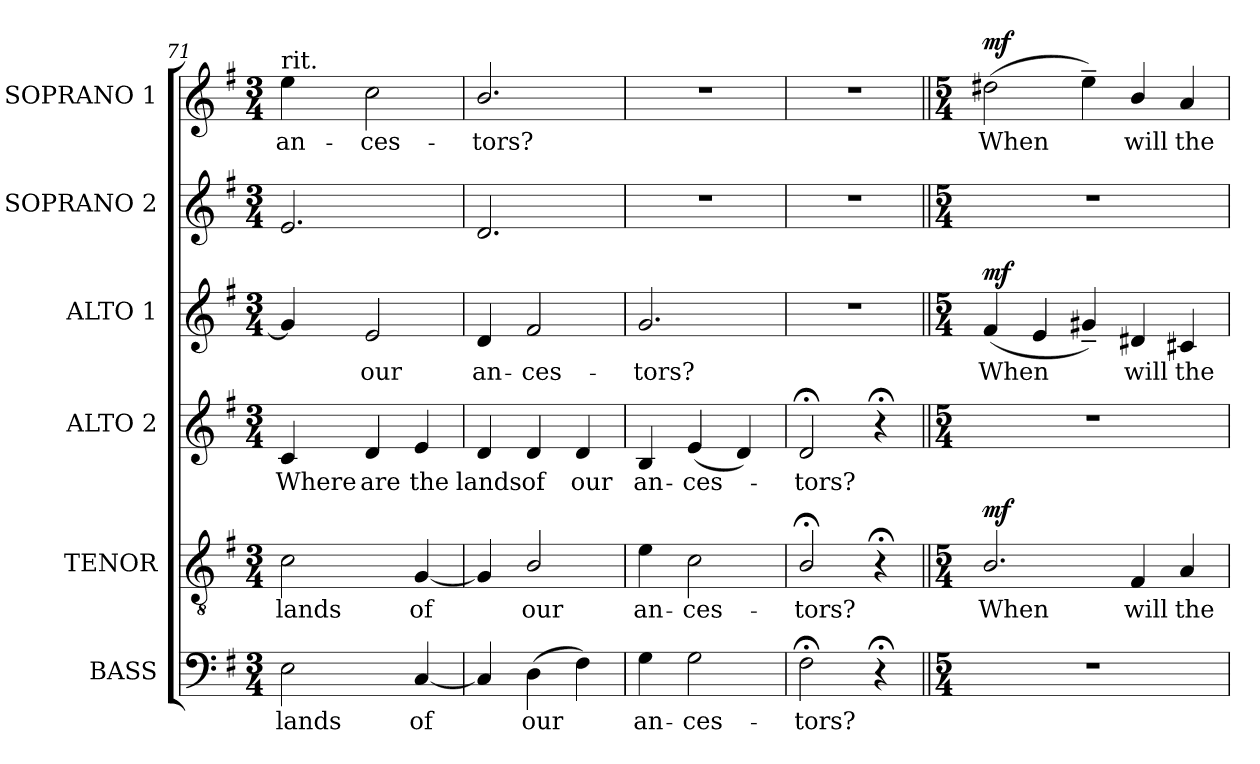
**kern	**text	**kern	**text	**dynam	**kern	**text	**kern	**text	**dynam	**kern	**kern	**text	**dynam
*part6	*part6	*part5	*part5	*part5	*part4	*part4	*part3	*part3	*part3	*part2	*part1	*part1	*part1
*staff6	*staff6	*staff5	*staff5	*staff5	*staff4	*staff4	*staff3	*staff3	*staff3	*staff2	*staff1	*staff1	*staff1
*I"BASS	*	*I"TENOR	*	*	*I"ALTO 2	*	*I"ALTO 1	*	*	*I"SOPRANO 2	*I"SOPRANO 1	*	*
*I'B.	*	*I'T.	*	*	*I'A.2	*	*I'A.1	*	*	*I'S.2	*I'S.1	*	*
*clefF4	*	*clefGv2	*	*	*clefG2	*	*clefG2	*	*	*clefG2	*clefG2	*	*
*	*	*ITrd7c12	*	*	*	*	*	*	*	*	*	*	*
*k[f#]	*	*k[f#]	*	*	*k[f#]	*	*k[f#]	*	*	*k[f#]	*k[f#]	*	*
*G:	*	*G:	*	*	*G:	*	*G:	*	*	*G:	*G:	*	*
*M3/4	*	*M3/4	*	*	*M3/4	*	*M3/4	*	*	*M3/4	*M3/4	*	*
=71	=71	=71	=71	=71	=71	=71	=71	=71	=71	=71	=71	=71	=71
!	!LO:LY:b:color=#000000	!	!	!	!	!	!	!	!	!	!	!	!
!	!	!	!LO:LY:b:color=#000000	!	!	!	!	!	!	!	!	!	!
!	!	!	!	!	!	!LO:LY:b:color=#000000	!	!	!	!	!	!	!
!	!	!	!	!	!	!	!	!	!	!	!LO:TX:t=rit.	!	!
!	!	!	!	!	!	!	!	!	!	!	!	!LO:LY:b:color=#000000	!
2Ei\	lands	2Ci\	lands	.	4ci/	Where	4gi/]	.	.	2.ei/	4eei\	an-	.
!	!	!	!	!	!	!LO:LY:b:color=#000000	!	!	!	!	!	!	!
!	!	!	!	!	!	!	!	!LO:LY:b:color=#000000	!	!	!	!	!
!	!	!	!	!	!	!	!	!	!	!	!	!LO:LY:b:color=#000000	!
.	.	.	.	.	4di/	are	2ei/	our	.	.	2cci\	-ces-	.
!	!LO:LY:b:color=#000000	!	!	!	!	!	!	!	!	!	!	!	!
!	!	!	!LO:LY:b:color=#000000	!	!	!	!	!	!	!	!	!	!
!	!	!	!	!	!	!LO:LY:b:color=#000000	!	!	!	!	!	!	!
[4Ci/	of	[4GGi/	of	.	4ei/	the	.	.	.	.	.	.	.
=72	=72	=72	=72	=72	=72	=72	=72	=72	=72	=72	=72	=72	=72
!	!	!	!	!	!	!LO:LY:b:color=#000000	!	!	!	!	!	!	!
!	!	!	!	!	!	!	!	!LO:LY:b:color=#000000	!	!	!	!	!
!	!	!	!	!	!	!	!	!	!	!	!	!LO:LY:b:color=#000000	!
4Ci/]	.	4GGi/]	.	.	4di/	lands	4di/	an-	.	2.di/	2.bi/	-tors?	.
!	!LO:LY:b:color=#000000	!	!	!	!	!	!	!	!	!	!	!	!
!	!	!	!LO:LY:b:color=#000000	!	!	!	!	!	!	!	!	!	!
!	!	!	!	!	!	!LO:LY:b:color=#000000	!	!	!	!	!	!	!
!	!	!	!	!	!	!	!	!LO:LY:b:color=#000000	!	!	!	!	!
(4Di\	our	2BBi/	our	.	4di/	of	2f#i/	-ces-	.	.	.	.	.
!	!	!	!	!	!	!LO:LY:b:color=#000000	!	!	!	!	!	!	!
4F#i\)	.	.	.	.	4di/	our	.	.	.	.	.	.	.
=73	=73	=73	=73	=73	=73	=73	=73	=73	=73	=73	=73	=73	=73
!	!LO:LY:b:color=#000000	!	!	!	!	!	!	!	!	!	!	!	!
!	!	!	!LO:LY:b:color=#000000	!	!	!	!	!	!	!	!	!	!
!	!	!	!	!	!	!LO:LY:b:color=#000000	!	!	!	!	!	!	!
!	!	!	!	!	!	!	!	!LO:LY:b:color=#000000	!	!LO:N:vis=1	!LO:N:vis=1	!	!
4Gi\	an-	4Ei\	an-	.	4Bi/	an-	2.gi/	-tors?	.	2.r	2.r	.	.
!	!LO:LY:b:color=#000000	!	!	!	!	!	!	!	!	!	!	!	!
!	!	!	!LO:LY:b:color=#000000	!	!	!	!	!	!	!	!	!	!
!	!	!	!	!	!	!LO:LY:b:color=#000000	!	!	!	!	!	!	!
2Gi\	-ces-	2Ci\	-ces-	.	(4ei/	-ces-	.	.	.	.	.	.	.
.	.	.	.	.	4di/)	.	.	.	.	.	.	.	.
=74	=74	=74	=74	=74	=74	=74	=74	=74	=74	=74	=74	=74	=74
!	!LO:LY:b:color=#000000	!	!	!	!	!	!	!	!	!	!	!	!
!	!	!	!LO:LY:b:color=#000000	!	!	!	!	!	!	!	!	!	!
!	!	!	!	!	!	!LO:LY:b:color=#000000	!LO:N:vis=1	!	!	!LO:N:vis=1	!LO:N:vis=1	!	!
2F#;i\	-tors?	2BB;i/	-tors?	.	2d;i/	-tors?	2.r	.	.	2.r	2.r	.	.
4r;	.	4r;	.	.	4r;	.	.	.	.	.	.	.	.
=75||	=75||	=75||	=75||	=75||	=75||	=75||	=75||	=75||	=75||	=75||	=75||	=75||	=75||
*M5/4	*	*M5/4	*	*	*M5/4	*	*M5/4	*	*	*M5/4	*M5/4	*	*
!LO:N:vis=1	!	!	!	!	!	!	!	!	!	!	!	!	!
!	!	!	!LO:LY:b:color=#000000	!	!LO:N:vis=1	!	!	!	!	!	!	!	!
!	!	!	!	!	!	!	!	!LO:LY:b:color=#000000	!	!LO:N:vis=1	!	!	!
*	*	*	*	*	*	*	*	*	*	*	*MM88	*	*
!	!	!	!	!	!	!	!	!	!	!	!	!LO:LY:b:color=#000000	!
4%5r	.	2.BBi/	When	mf	4%5r	.	(4f#i/	When	mf	4%5r	(2dd#Xi\	When	mf
.	.	.	.	.	.	.	4ei/	.	.	.	.	.	.
.	.	.	.	.	.	.	4g#X~i/)	.	.	.	4ee~i\)	.	.
!	!	!	!LO:LY:b:color=#000000	!	!	!	!	!	!	!	!	!	!
!	!	!	!	!	!	!	!	!LO:LY:b:color=#000000	!	!	!	!	!
!	!	!	!	!	!	!	!	!	!	!	!	!LO:LY:b:color=#000000	!
.	.	4FF#i/	will	.	.	.	4d#Xi/	will	.	.	4bi/	will	.
!	!	!	!LO:LY:b:color=#000000	!	!	!	!	!	!	!	!	!	!
!	!	!	!	!	!	!	!	!LO:LY:b:color=#000000	!	!	!	!	!
!	!	!	!	!	!	!	!	!	!	!	!	!LO:LY:b:color=#000000	!
.	.	4AAi/	the	.	.	.	4c#Xi/	the	.	.	4ai/	the	.
=	=	=	=	=	=	=	=	=	=	=	=	=	=
*-	*-	*-	*-	*-	*-	*-	*-	*-	*-	*-	*-	*-	*-
